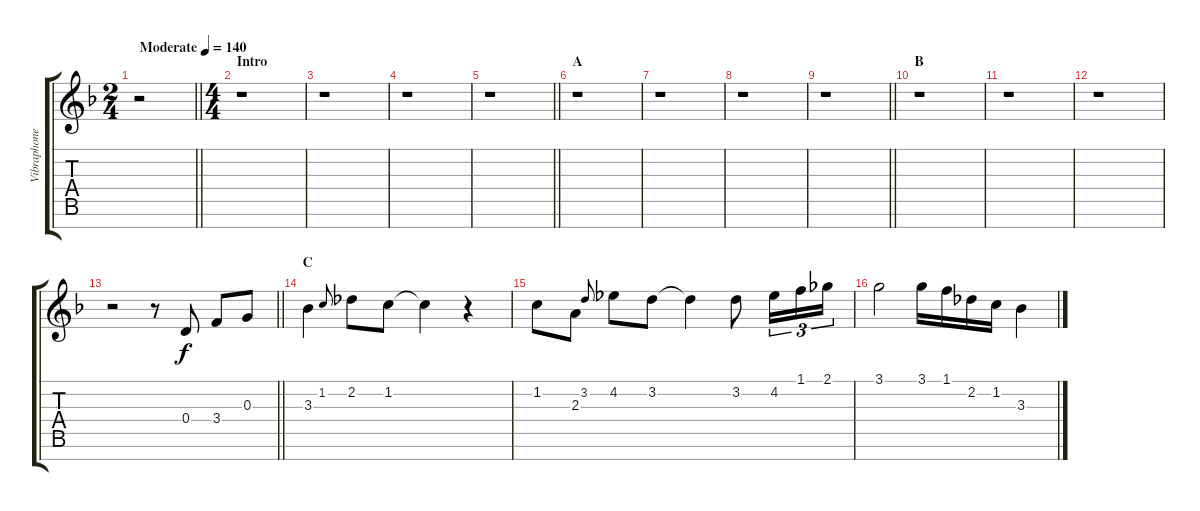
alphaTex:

\track ("Vibraphone" "Vibraphone") {instrument vibraphone}
\staff {score tabs}
\tuning (E5 B4 G4 D4 A3 E3 B2) {hide}
\ts (2 4)
\tempo (140 "Moderate")
\clef g2
\barLineRight lightlight
\ks f
r.2{dy f instrument vibraphone} |
\ts (4 4)
\section ("" "Intro")
r.1 |
r.1 |
r.1 |
\barLineRight lightlight
r.1 |
\section ("" "A")
r.1 |
r.1 |
r.1 |
\barLineRight lightlight
r.1 |
\section ("" "B")
r.1 |
r.1 |
r.1 |
\barLineRight lightlight
r.2 r.8 0.4.8 3.4.8 0.3.8 |
\section ("" "C")
3.3.4 1.2.8{gr onbeat} 2.2.8 1.2.8 1.2{t}.4 r.4 |
1.2.8 2.3.8 3.2.8{gr onbeat} 4.2.8 3.2.8 3.2{t}.4 3.2.8 4.2.16{tu (3 2)} 1.1.16{tu (3 2)} 2.1.16{tu (3 2)} |
3.1.2 3.1.16 1.1.16 2.2.16 1.2.16 3.3.4
